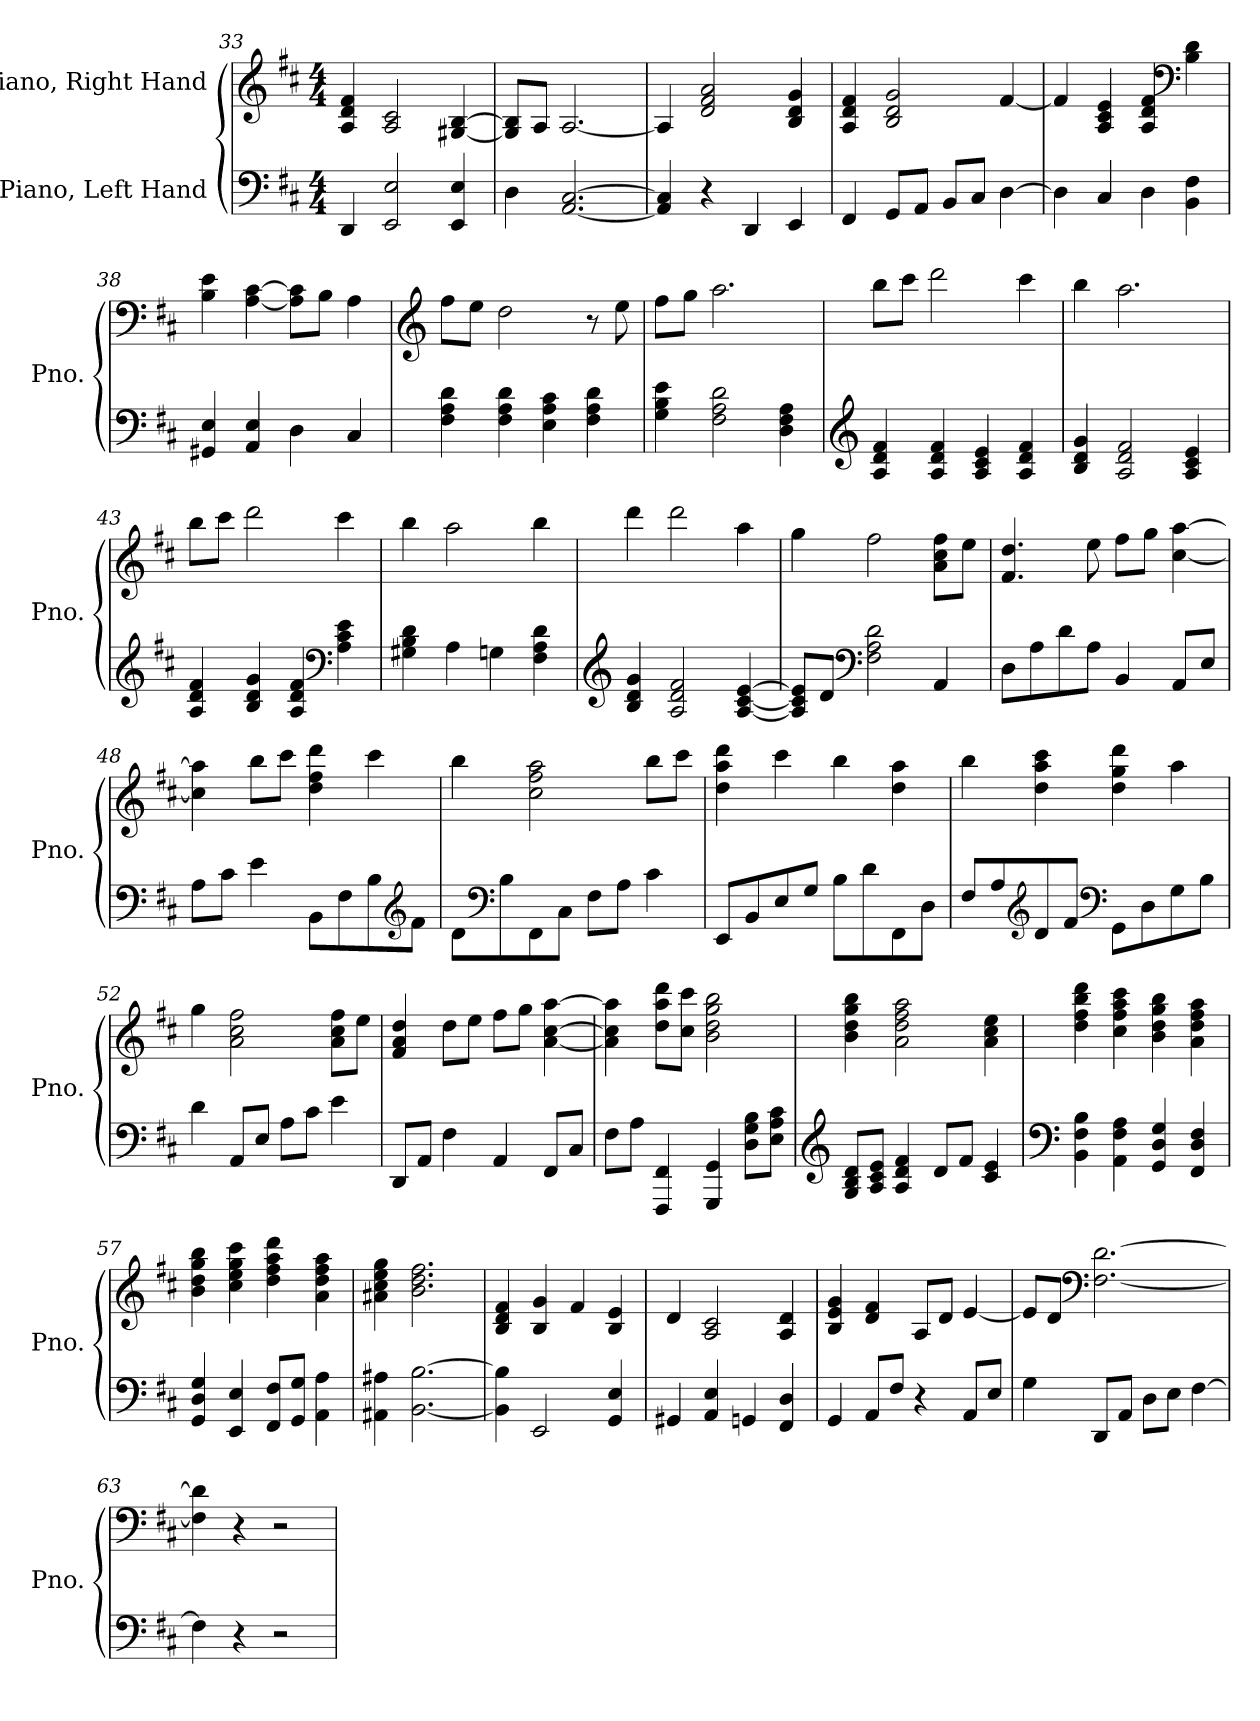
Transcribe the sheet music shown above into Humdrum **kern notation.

**kern	**kern
*part2	*part1
*staff2	*staff1
*I"Piano, Left Hand	*I"Piano, Right Hand
*I'Pno.	*I'Pno.
*clefF4	*clefG2
*k[f#c#]	*k[f#c#]
*M4/4	*M4/4
=33	=33
4DD/	4A/ 4d/ 4f#/
2EE/ 2E/	2A/ 2c#/
4EE/ 4E/	[4G#X/ [4B/
=34	=34
4D\	8G#/] 8B/]L
.	8A/J
[2.AA/ [2.C#/	[2.A/
!!LO:PB:g=z
=35	=35
4AA/] 4C#/]	4A/]
4r	2d/ 2f#/ 2a/
4DD/	.
4EE/	4B/ 4d/ 4g/
=36	=36
4FF#/	4A/ 4d/ 4f#/
8GG/L	2B/ 2d/ 2g/
8AA/J	.
8BB/L	.
8C#/J	.
[4D\	[4f#/
=37	=37
4D\]	4f#/]
4C#/	4A/ 4c#/ 4e/
4D\	4A/ 4d/ 4f#/
*	*clefF4
4BB\ 4F#\	4B\ 4d\
=38	=38
4GG#X/ 4E/	4B\ 4e\
4AA/ 4E/	[4A\ [4c#\
4D\	8A\] 8c#\]L
.	8B\J
4C#/	4A\
=39	=39
*	*clefG2
4F#\ 4A\ 4d\	8ff#\L
.	8ee\J
4F#\ 4A\ 4d\	2dd\
4E\ 4A\ 4c#\	.
4F#\ 4A\ 4d\	8r
.	8ee\
=40	=40
4G\ 4B\ 4e\	8ff#\L
.	8gg\J
2F#\ 2A\ 2d\	2.aa\
4D\ 4F#\ 4A\	.
!!LO:LB:g=z
=41	=41
*clefG2	*
4A/ 4d/ 4f#/	8bb\L
.	8ccc#\J
4A/ 4d/ 4f#/	2ddd\
4A/ 4c#/ 4e/	.
4A/ 4d/ 4f#/	4ccc#\
=42	=42
4B/ 4d/ 4g/	4bb\
2A/ 2d/ 2f#/	2.aa\
4A/ 4c#/ 4e/	.
=43	=43
4A/ 4d/ 4f#/	8bb\L
.	8ccc#\J
4B/ 4d/ 4g/	2ddd\
4A/ 4d/ 4f#/	.
*clefF4	*
4A\ 4c#\ 4e\	4ccc#\
=44	=44
4G#X\ 4B\ 4d\	4bb\
4A\	2aa\
4Gn\	.
4F#\ 4A\ 4d\	4bb\
=45	=45
*clefG2	*
4B/ 4d/ 4g/	4ddd\
2A/ 2d/ 2f#/	2ddd\
[4A/ [4c#/ [4e/	4aa\
=46	=46
8A/] 8c#/] 8e/]L	4gg\
8d/J	.
*clefF4	*
2F#\ 2A\ 2d\	2ff#\
4AA/	8a\ 8cc#\ 8ff#\L
.	8ee\J
!!LO:LB:g=z
=47	=47
8D\L	4.f#/ 4.dd/
8A\	.
8d\	.
8A\J	8ee\
4BB/	8ff#\L
.	8gg\J
8AA/L	[4cc#\ [4aa\
8E/J	.
=48	=48
8A\L	4cc#\] 4aa\]
8c#\J	.
4e\	8bb\L
.	8ccc#\J
8BB\L	4dd\ 4ff#\ 4ddd\
8F#\	.
8B\	4ccc#\
*clefG2	*
8f#\J	.
=49	=49
8d\L	4bb\
*clefF4	*
8B\	.
8FF#\	2cc#\ 2ff#\ 2aa\
8C#\J	.
8F#\L	.
8A\J	.
4c#\	8bb\L
.	8ccc#\J
=50	=50
8EE/L	4dd\ 4aa\ 4ddd\
8BB/	.
8E/	4ccc#\
8G/J	.
8B\L	4bb\
8d\	.
8FF#\	4dd\ 4aa\
8D\J	.
!!LO:LB:g=z
=51	=51
8F#/L	4bb\
8A/	.
*clefG2	*
8d/	4dd\ 4aa\ 4ccc#\
8f#/J	.
*clefF4	*
8GG\L	4dd\ 4gg\ 4ddd\
8D\	.
8G\	4aa\
8B\J	.
=52	=52
4d\	4gg\
8AA/L	2a\ 2cc#\ 2ff#\
8E/J	.
8A\L	.
8c#\J	.
4e\	8a\ 8cc#\ 8ff#\L
.	8ee\J
=53	=53
8DD/L	4f#/ 4a/ 4dd/
8AA/J	.
4F#\	8dd\L
.	8ee\J
4AA/	8ff#\L
.	8gg\J
8FF#/L	[4a\ [4cc#\ [4aa\
8C#/J	.
=54	=54
8F#\L	4a\] 4cc#\] 4aa\]
8A\J	.
4FFF#/ 4FF#/	8dd\ 8aa\ 8ddd\L
.	8cc#\ 8ccc#\J
4GGG/ 4GG/	2b\ 2dd\ 2gg\ 2bb\
8D\ 8G\ 8B\L	.
8E\ 8A\ 8c#\J	.
!!LO:LB:g=z
=55	=55
*clefG2	*
8G/ 8B/ 8d/L	4b\ 4dd\ 4gg\ 4bb\
8A/ 8c#/ 8e/J	.
4A/ 4d/ 4f#/	2a\ 2dd\ 2ff#\ 2aa\
8d/L	.
8f#/J	.
4c#/ 4e/	4a\ 4cc#\ 4ee\
=56	=56
*clefF4	*
4BB\ 4F#\ 4B\	4dd\ 4ff#\ 4bb\ 4ddd\
4AA\ 4F#\ 4A\	4cc#\ 4ff#\ 4aa\ 4ccc#\
4GG/ 4D/ 4G/	4b\ 4dd\ 4gg\ 4bb\
4FF#/ 4D/ 4F#/	4a\ 4dd\ 4ff#\ 4aa\
=57	=57
4GG/ 4D/ 4G/	4b\ 4dd\ 4gg\ 4bb\
4EE/ 4E/	4cc#\ 4ee\ 4gg\ 4ccc#\
8FF#/ 8F#/L	4dd\ 4ff#\ 4aa\ 4ddd\
8GG/ 8G/J	.
4AA\ 4A\	4a\ 4dd\ 4ff#\ 4aa\
=58	=58
4AA#X\ 4A#X\	4a#X\ 4cc#\ 4ee\ 4gg\
[2.BB\ [2.B\	2.b\ 2.dd\ 2.ff#\
=59	=59
4BB\] 4B\]	4B/ 4d/ 4f#/
2EE/	4B/ 4g/
.	4f#/
4GG/ 4E/	4B/ 4e/
=60	=60
4GG#X/	4d/
4AA/ 4E/	2A/ 2c#/
4GGn/	.
4FF#/ 4D/	4A/ 4d/
!!LO:LB:g=z
=61	=61
4GG/	4B/ 4e/ 4g/
8AA/L	4d/ 4f#/
8F#/J	.
4r	8A/L
.	8d/J
8AA/L	[4e/
8E/J	.
=62	=62
4G\	8e/L]
.	8d/J
*	*clefF4
8DD/L	[2.F#\ [2.d\
8AA/J	.
8D\L	.
8E\J	.
[4F#\	.
=63	=63
4F#\]	4F#\] 4d\]
4r	4r
2r	2r
=	=
*-	*-
